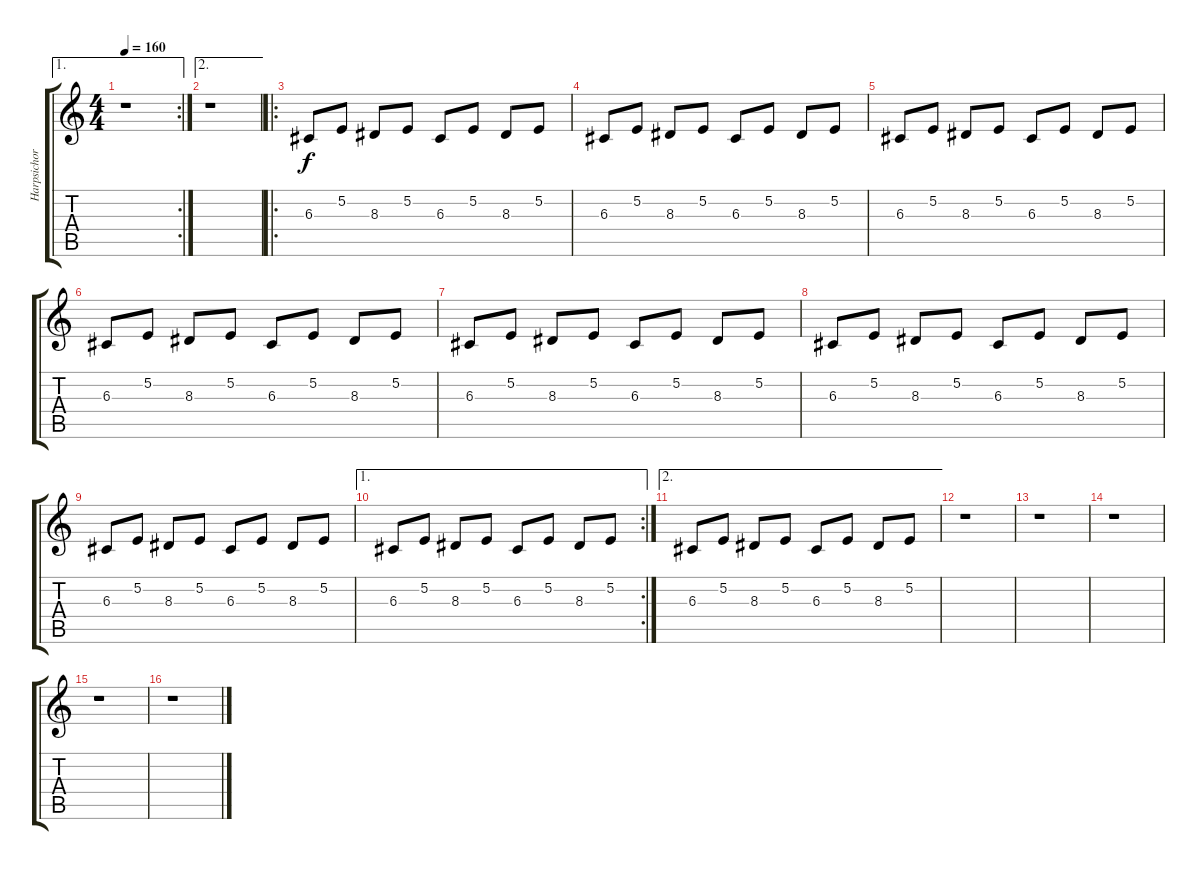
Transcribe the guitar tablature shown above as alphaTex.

\track ("Harpsichord" "Harpsichor") {instrument harpsichord}
\staff {score tabs}
\tuning (E4 B3 G3 D3 A2 E2) {hide}
\ae 1
\rc 2
\ts (4 4)
\tempo 160
\clef g2
\ks c
r.1{dy f} |
\ae 2
r.1 |
\ro
6.3.8 5.2.8 8.3.8 5.2.8 6.3.8 5.2.8 8.3.8 5.2.8 |
6.3.8 5.2.8 8.3.8 5.2.8 6.3.8 5.2.8 8.3.8 5.2.8 |
6.3.8 5.2.8 8.3.8 5.2.8 6.3.8 5.2.8 8.3.8 5.2.8 |
6.3.8 5.2.8 8.3.8 5.2.8 6.3.8 5.2.8 8.3.8 5.2.8 |
6.3.8 5.2.8 8.3.8 5.2.8 6.3.8 5.2.8 8.3.8 5.2.8 |
6.3.8 5.2.8 8.3.8 5.2.8 6.3.8 5.2.8 8.3.8 5.2.8 |
6.3.8 5.2.8 8.3.8 5.2.8 6.3.8 5.2.8 8.3.8 5.2.8 |
\ae 1
\rc 2
6.3.8 5.2.8 8.3.8 5.2.8 6.3.8 5.2.8 8.3.8 5.2.8 |
\ae 2
6.3.8 5.2.8 8.3.8 5.2.8 6.3.8 5.2.8 8.3.8 5.2.8 |
r.1 |
r.1 |
r.1 |
r.1 |
r.1
